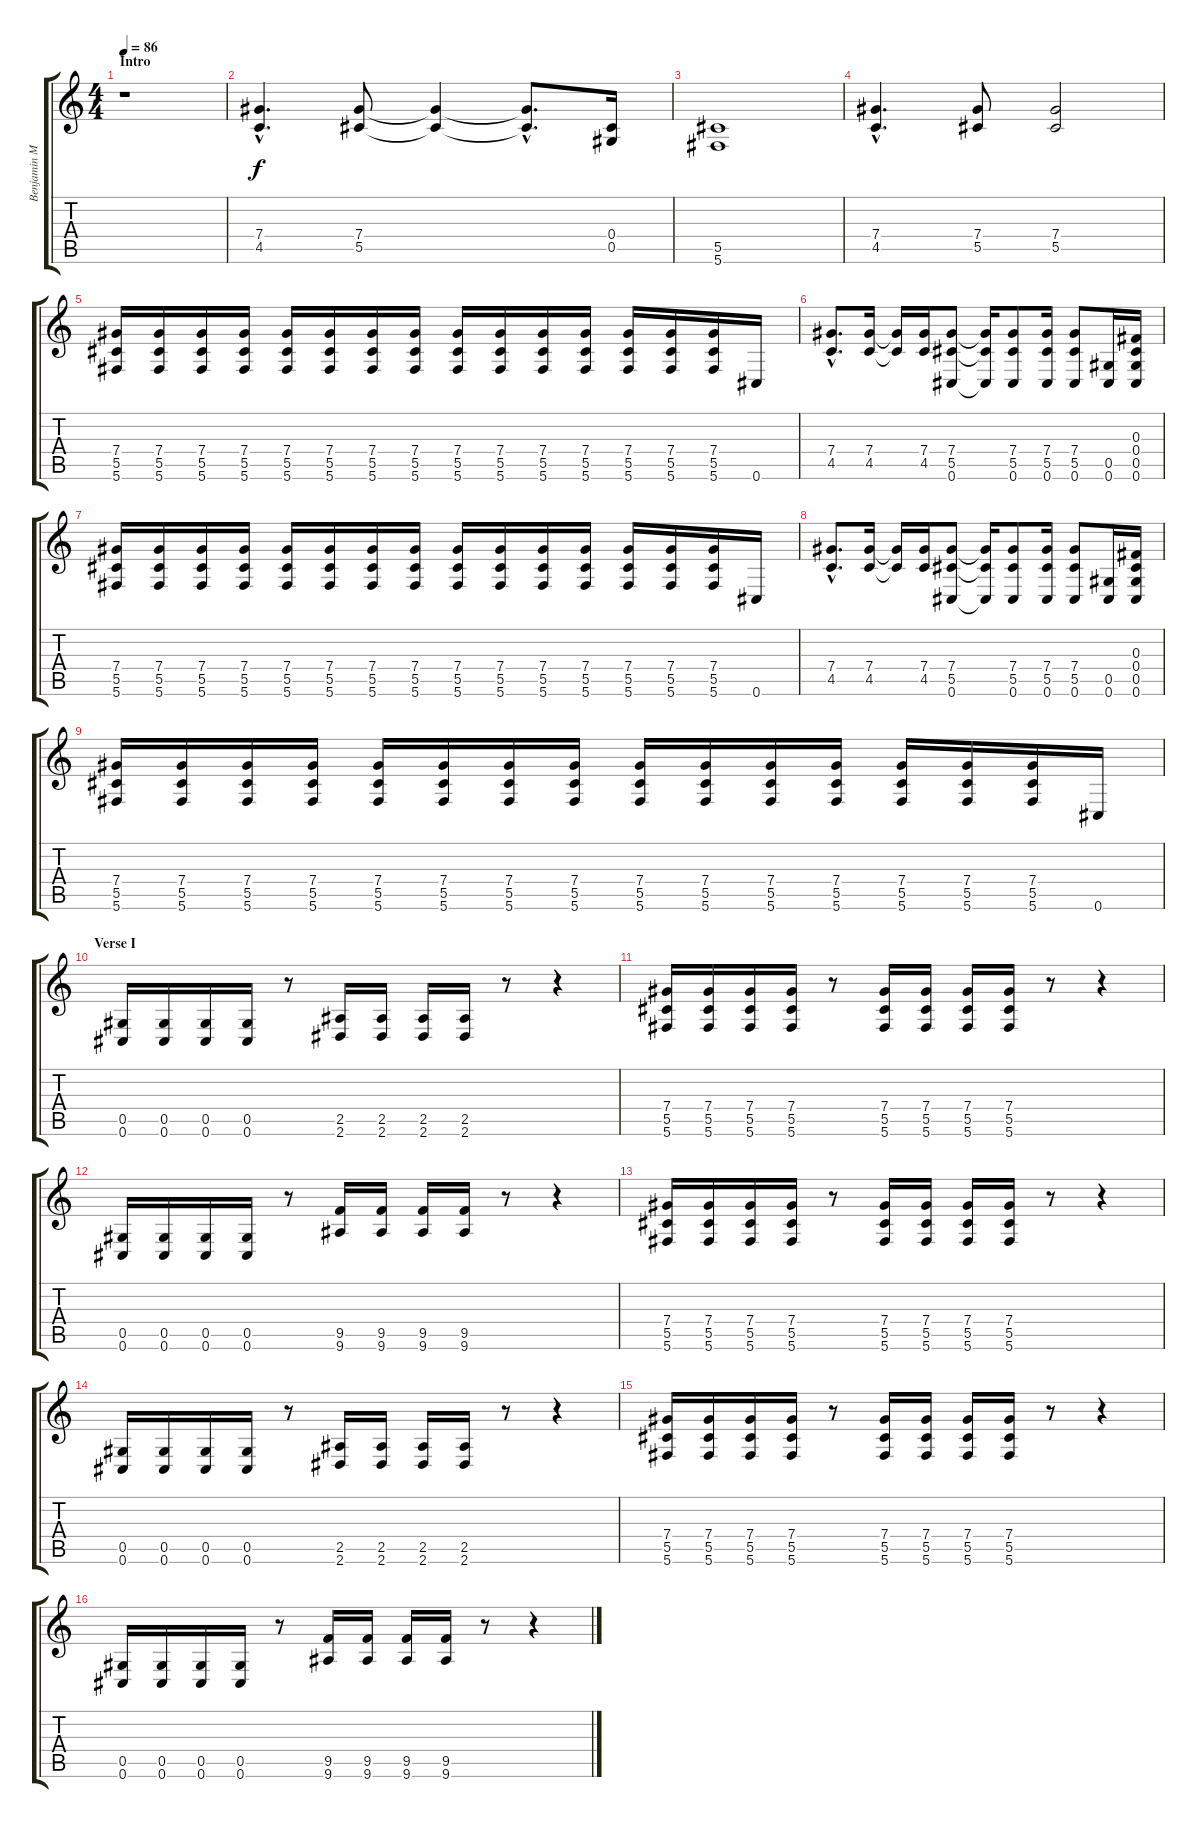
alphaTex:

\track ("Benjamin Madden - Rythm Guitar" "Benjamin M") {instrument electricguitarclean}
\staff {score tabs}
\tuning (Eb4 Bb3 Gb3 Db3 Ab2 Db2) {hide}
\ts (4 4)
\section ("" "Intro")
\tempo 86
\clef g2
\ks c
r.1{dy f instrument electricguitarclean} |
(7.4{hac} 4.5{hac}).4{d} (7.4 5.5).8 (7.4{t} 5.5{t}).4 (7.4{hac t} 5.5{hac t}).8{d} (0.4 0.5).16 |
(5.5 5.6).1 |
(7.4{hac} 4.5{hac}).4{d} (7.4 5.5).8 (7.4 5.5).2 |
(7.4 5.5 5.6).16{instrument distortionguitar} (7.4 5.5 5.6).16 (7.4 5.5 5.6).16 (7.4 5.5 5.6).16 (7.4 5.5 5.6).16 (7.4 5.5 5.6).16 (7.4 5.5 5.6).16 (7.4 5.5 5.6).16 (7.4 5.5 5.6).16 (7.4 5.5 5.6).16 (7.4 5.5 5.6).16 (7.4 5.5 5.6).16 (7.4 5.5 5.6).16 (7.4 5.5 5.6).16 (7.4 5.5 5.6).16 0.6.16 |
(7.4{hac} 4.5{hac}).8{d} (7.4 4.5).16 (7.4{t} 4.5{t}).16 (7.4 4.5).16 (7.4 5.5 0.6).8 (7.4{t} 5.5{t} 0.6{t}).16 (7.4 5.5 0.6).8 (7.4 5.5 0.6).16 (7.4 5.5 0.6).8 (0.5 0.6).16 (0.3 0.4 0.5 0.6).16 |
(7.4 5.5 5.6).16 (7.4 5.5 5.6).16 (7.4 5.5 5.6).16 (7.4 5.5 5.6).16 (7.4 5.5 5.6).16 (7.4 5.5 5.6).16 (7.4 5.5 5.6).16 (7.4 5.5 5.6).16 (7.4 5.5 5.6).16 (7.4 5.5 5.6).16 (7.4 5.5 5.6).16 (7.4 5.5 5.6).16 (7.4 5.5 5.6).16 (7.4 5.5 5.6).16 (7.4 5.5 5.6).16 0.6.16 |
(7.4{hac} 4.5{hac}).8{d} (7.4 4.5).16 (7.4{t} 4.5{t}).16 (7.4 4.5).16 (7.4 5.5 0.6).8 (7.4{t} 5.5{t} 0.6{t}).16 (7.4 5.5 0.6).8 (7.4 5.5 0.6).16 (7.4 5.5 0.6).8 (0.5 0.6).16 (0.3 0.4 0.5 0.6).16 |
(7.4 5.5 5.6).16 (7.4 5.5 5.6).16 (7.4 5.5 5.6).16 (7.4 5.5 5.6).16 (7.4 5.5 5.6).16 (7.4 5.5 5.6).16 (7.4 5.5 5.6).16 (7.4 5.5 5.6).16 (7.4 5.5 5.6).16 (7.4 5.5 5.6).16 (7.4 5.5 5.6).16 (7.4 5.5 5.6).16 (7.4 5.5 5.6).16 (7.4 5.5 5.6).16 (7.4 5.5 5.6).16 0.6.16 |
\section ("" "Verse I")
(0.5 0.6).16 (0.5 0.6).16 (0.5 0.6).16 (0.5 0.6).16 r.8 (2.5 2.6).16 (2.5 2.6).16 (2.5 2.6).16 (2.5 2.6).16 r.8 r.4 |
(7.4 5.5 5.6).16 (7.4 5.5 5.6).16 (7.4 5.5 5.6).16 (7.4 5.5 5.6).16 r.8 (7.4 5.5 5.6).16 (7.4 5.5 5.6).16 (7.4 5.5 5.6).16 (7.4 5.5 5.6).16 r.8 r.4 |
(0.5 0.6).16 (0.5 0.6).16 (0.5 0.6).16 (0.5 0.6).16 r.8 (9.5 9.6).16 (9.5 9.6).16 (9.5 9.6).16 (9.5 9.6).16 r.8 r.4 |
(7.4 5.5 5.6).16 (7.4 5.5 5.6).16 (7.4 5.5 5.6).16 (7.4 5.5 5.6).16 r.8 (7.4 5.5 5.6).16 (7.4 5.5 5.6).16 (7.4 5.5 5.6).16 (7.4 5.5 5.6).16 r.8 r.4 |
(0.5 0.6).16 (0.5 0.6).16 (0.5 0.6).16 (0.5 0.6).16 r.8 (2.5 2.6).16 (2.5 2.6).16 (2.5 2.6).16 (2.5 2.6).16 r.8 r.4 |
(7.4 5.5 5.6).16 (7.4 5.5 5.6).16 (7.4 5.5 5.6).16 (7.4 5.5 5.6).16 r.8 (7.4 5.5 5.6).16 (7.4 5.5 5.6).16 (7.4 5.5 5.6).16 (7.4 5.5 5.6).16 r.8 r.4 |
(0.5 0.6).16 (0.5 0.6).16 (0.5 0.6).16 (0.5 0.6).16 r.8 (9.5 9.6).16 (9.5 9.6).16 (9.5 9.6).16 (9.5 9.6).16 r.8 r.4
